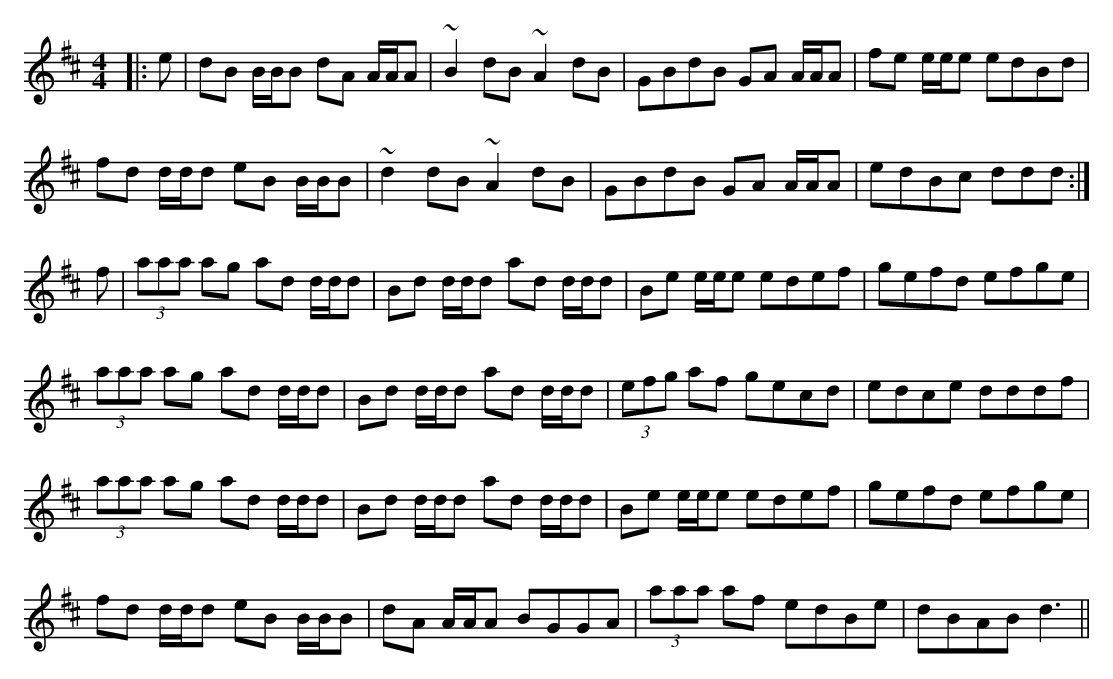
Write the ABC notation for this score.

X:1
M:4/4
K:D
|:e|dB B/B/B dA A/A/A|~B2 dB ~A2 dB|GBdB GA A/A/A|fe e/e/e edBd|
fd d/d/d eB B/B/B|~d2 dB ~A2 dB|GBdB GA A/A/A|edBc ddd:|
f|(3aaa ag ad d/d/d|Bd d/d/d ad d/d/d|Be e/e/e edef|gefd efge|
(3aaa ag ad d/d/d|Bd d/d/d ad d/d/d|(3efg af gecd|edce dddf|
(3aaa ag ad d/d/d|Bd d/d/d ad d/d/d|Be e/e/e edef|gefd efge|
fd d/d/d eB B/B/B|dA A/A/A BGGA|(3aaa af edBe|dBAB d3||
